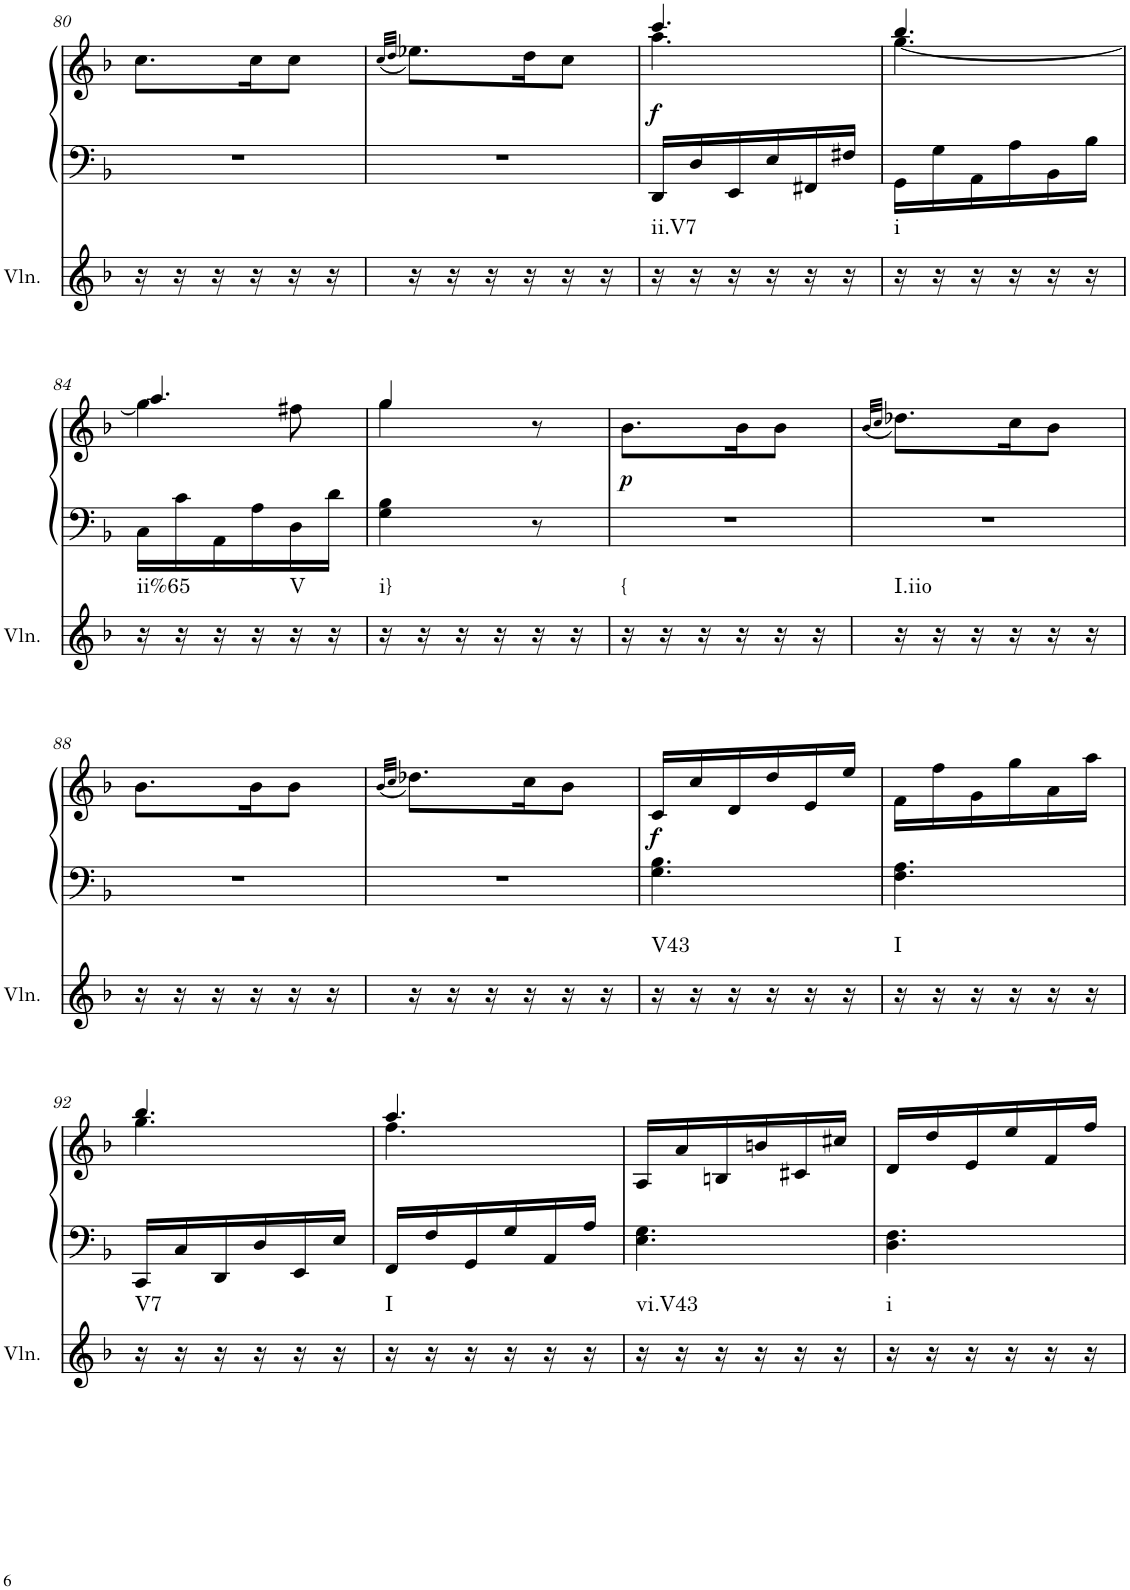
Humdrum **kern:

**kern	**harte	**kern	**kern	**dynam
*part2	*part2	*part1	*part1	*part1
*staff3	*	*staff2	*staff1	*staff1/2
*I"Violin	*	*I"Klavier linke Hand	*	*
*I'Vln.	*	*	*	*
!!LO:PB:g=z
*clefG2	*	*clefF4	*clefG2	*
*k[b-]	*	*k[b-]	*k[b-]	*
*M3/8	*	*M3/8	*M3/8	*
=80	=80	=80	=80	=80
16r	.	4.r	8.cc\L	.
16r	.	.	.	.
16r	.	.	.	.
16r	.	.	16cc\K	.
16r	.	.	8cc\J	.
16r	.	.	.	.
=81	=81	=81	=81	=81
.	.	.	(32qcc/LLL	.
.	.	.	32qdd/JJJ	.
16r	.	4.r	8.ee-X\L)	.
16r	.	.	.	.
16r	.	.	.	.
16r	.	.	16dd\K	.
16r	.	.	8cc\J	.
16r	.	.	.	.
=82	=82	=82	=82	=82
*	*	*	*^	*
!	!LO:H:kt=ii.V7	!	!	!	!LO:DY:b
16r	N	16DD/LL	4.ccc/	4.aa\	f
16r	.	16D/	.	.	.
16r	.	16EE/	.	.	.
16r	.	16E/	.	.	.
16r	.	16FF#X/	.	.	.
16r	.	16F#X/JJ	.	.	.
=83	=83	=83	=83	=83	=83
!	!LO:H:kt=i	!	!	!	!
16r	N	16GG\LL	4.bb-/	[4.gg\	.
16r	.	16G\	.	.	.
16r	.	16AA\	.	.	.
16r	.	16A\	.	.	.
16r	.	16BB-\	.	.	.
16r	.	16B-\JJ	.	.	.
!!LO:LB:g=z	!!
=84	=84	=84	=84	=84	=84
!	!LO:H:kt=ii%65	!	!	!	!
16r	N	16C\LL	4.aa/	4gg\]	.
16r	.	16c\	.	.	.
16r	.	16AA\	.	.	.
16r	.	16A\	.	.	.
!	!LO:H:kt=V	!	!	!	!
16r	N	16D\	.	8ff#X\	.
16r	.	16d\JJ	.	.	.
=85	=85	=85	=85	=85	=85
!	!LO:H:kt=i}	!	!	!	!
16r	N	4G\ 4B-\	4gg/	4gg\	.
16r	.	.	.	.	.
16r	.	.	.	.	.
16r	.	.	.	.	.
16r	.	8r	8r	8ryy	.
16r	.	.	.	.	.
*	*	*	*v	*v	*
=86	=86	=86	=86	=86
!	!LO:H:kt={	!	!	!LO:DY:b
16r	N	4.r	8.b-\L	p
16r	.	.	.	.
16r	.	.	.	.
16r	.	.	16b-\K	.
16r	.	.	8b-\J	.
16r	.	.	.	.
=87	=87	=87	=87	=87
.	.	.	(32qb-/LLL	.
.	.	.	32qcc/JJJ	.
!	!LO:H:kt=I.iio	!	!	!
16r	N	4.r	8.dd-X\L)	.
16r	.	.	.	.
16r	.	.	.	.
16r	.	.	16cc\K	.
16r	.	.	8b-\J	.
16r	.	.	.	.
!!LO:LB:g=z
=88	=88	=88	=88	=88
16r	.	4.r	8.b-\L	.
16r	.	.	.	.
16r	.	.	.	.
16r	.	.	16b-\K	.
16r	.	.	8b-\J	.
16r	.	.	.	.
=89	=89	=89	=89	=89
.	.	.	(32qb-/LLL	.
.	.	.	32qcc/JJJ	.
16r	.	4.r	8.dd-X\L)	.
16r	.	.	.	.
16r	.	.	.	.
16r	.	.	16cc\K	.
16r	.	.	8b-\J	.
16r	.	.	.	.
=90	=90	=90	=90	=90
!	!LO:H:kt=V43	!	!	!LO:DY:b
16r	N	4.G\ 4.B-\	16c/LL	f
16r	.	.	16cc/	.
16r	.	.	16d/	.
16r	.	.	16dd/	.
16r	.	.	16e/	.
16r	.	.	16ee/JJ	.
=91	=91	=91	=91	=91
!	!LO:H:kt=I	!	!	!
16r	N	4.F\ 4.A\	16f\LL	.
16r	.	.	16ff\	.
16r	.	.	16g\	.
16r	.	.	16gg\	.
16r	.	.	16a\	.
16r	.	.	16aa\JJ	.
!!LO:LB:g=z
=92	=92	=92	=92	=92
*	*	*	*^	*
!	!LO:H:kt=V7	!	!	!	!
16r	N	16CC/LL	4.bb-/	4.gg\	.
16r	.	16C/	.	.	.
16r	.	16DD/	.	.	.
16r	.	16D/	.	.	.
16r	.	16EE/	.	.	.
16r	.	16E/JJ	.	.	.
=93	=93	=93	=93	=93	=93
!	!LO:H:kt=I	!	!	!	!
16r	N	16FF/LL	4.aa/	4.ff\	.
16r	.	16F/	.	.	.
16r	.	16GG/	.	.	.
16r	.	16G/	.	.	.
16r	.	16AA/	.	.	.
16r	.	16A/JJ	.	.	.
*	*	*	*v	*v	*
=94	=94	=94	=94	=94
!	!LO:H:kt=vi.V43	!	!	!
16r	N	4.E\ 4.G\	16A/LL	.
16r	.	.	16a/	.
16r	.	.	16Bn/	.
16r	.	.	16bn/	.
16r	.	.	16c#X/	.
16r	.	.	16cc#X/JJ	.
=95	=95	=95	=95	=95
!	!LO:H:kt=i	!	!	!
16r	N	4.D\ 4.F\	16d/LL	.
16r	.	.	16dd/	.
16r	.	.	16e/	.
16r	.	.	16ee/	.
16r	.	.	16f/	.
16r	.	.	16ff/JJ	.
=	=	=	=	=
*-	*-	*-	*-	*-
